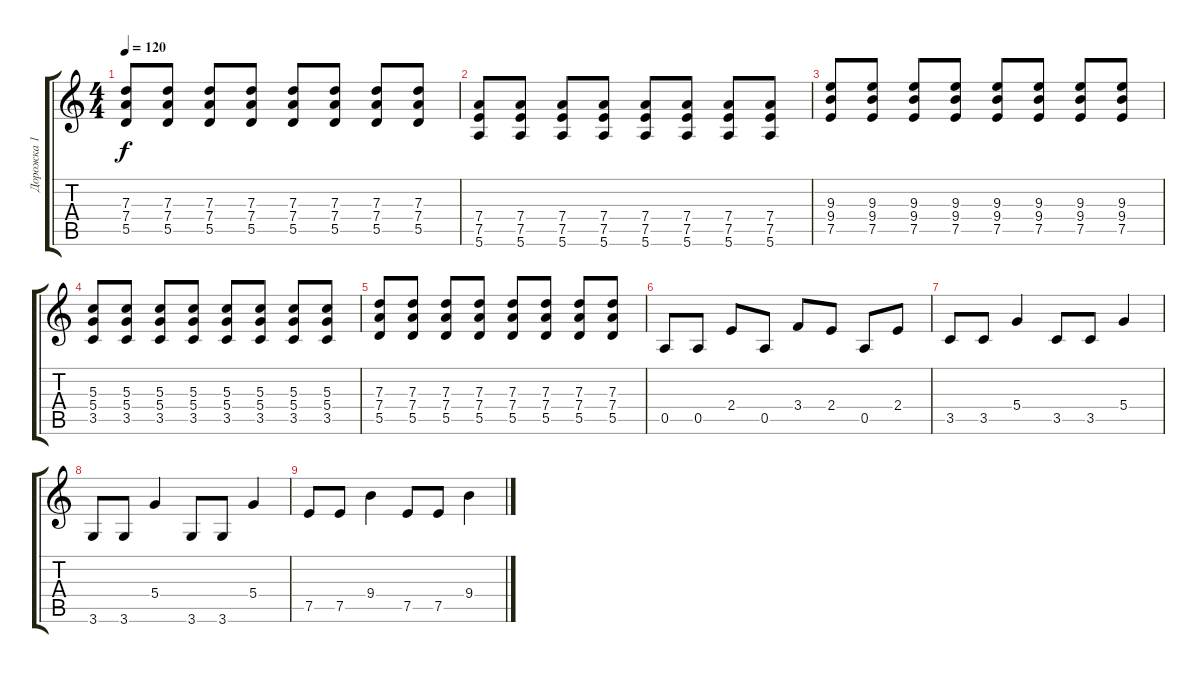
\track ("Дорожка 1" "Дорожка 1") {instrument acousticguitarsteel}
\staff {score tabs}
\tuning (E4 B3 G3 D3 A2 E2) {hide}
\ts (4 4)
\tempo 120
\clef g2
\ks c
(7.3 7.4 5.5).8{dy f} (7.3 7.4 5.5).8 (7.3 7.4 5.5).8 (7.3 7.4 5.5).8 (7.3 7.4 5.5).8 (7.3 7.4 5.5).8 (7.3 7.4 5.5).8 (7.3 7.4 5.5).8 |
(7.4 7.5 5.6).8 (7.4 7.5 5.6).8 (7.4 7.5 5.6).8 (7.4 7.5 5.6).8 (7.4 7.5 5.6).8 (7.4 7.5 5.6).8 (7.4 7.5 5.6).8 (7.4 7.5 5.6).8 |
(9.3 9.4 7.5).8 (9.3 9.4 7.5).8 (9.3 9.4 7.5).8 (9.3 9.4 7.5).8 (9.3 9.4 7.5).8 (9.3 9.4 7.5).8 (9.3 9.4 7.5).8 (9.3 9.4 7.5).8 |
(5.3 5.4 3.5).8 (5.3 5.4 3.5).8 (5.3 5.4 3.5).8 (5.3 5.4 3.5).8 (5.3 5.4 3.5).8 (5.3 5.4 3.5).8 (5.3 5.4 3.5).8 (5.3 5.4 3.5).8 |
(7.3 7.4 5.5).8 (7.3 7.4 5.5).8 (7.3 7.4 5.5).8 (7.3 7.4 5.5).8 (7.3 7.4 5.5).8 (7.3 7.4 5.5).8 (7.3 7.4 5.5).8 (7.3 7.4 5.5).8 |
0.5.8 0.5.8 2.4.8 0.5.8 3.4.8 2.4.8 0.5.8 2.4.8 |
3.5.8 3.5.8 5.4.4 3.5.8 3.5.8 5.4.4 |
3.6.8 3.6.8 5.4.4 3.6.8 3.6.8 5.4.4 |
7.5.8 7.5.8 9.4.4 7.5.8 7.5.8 9.4.4
